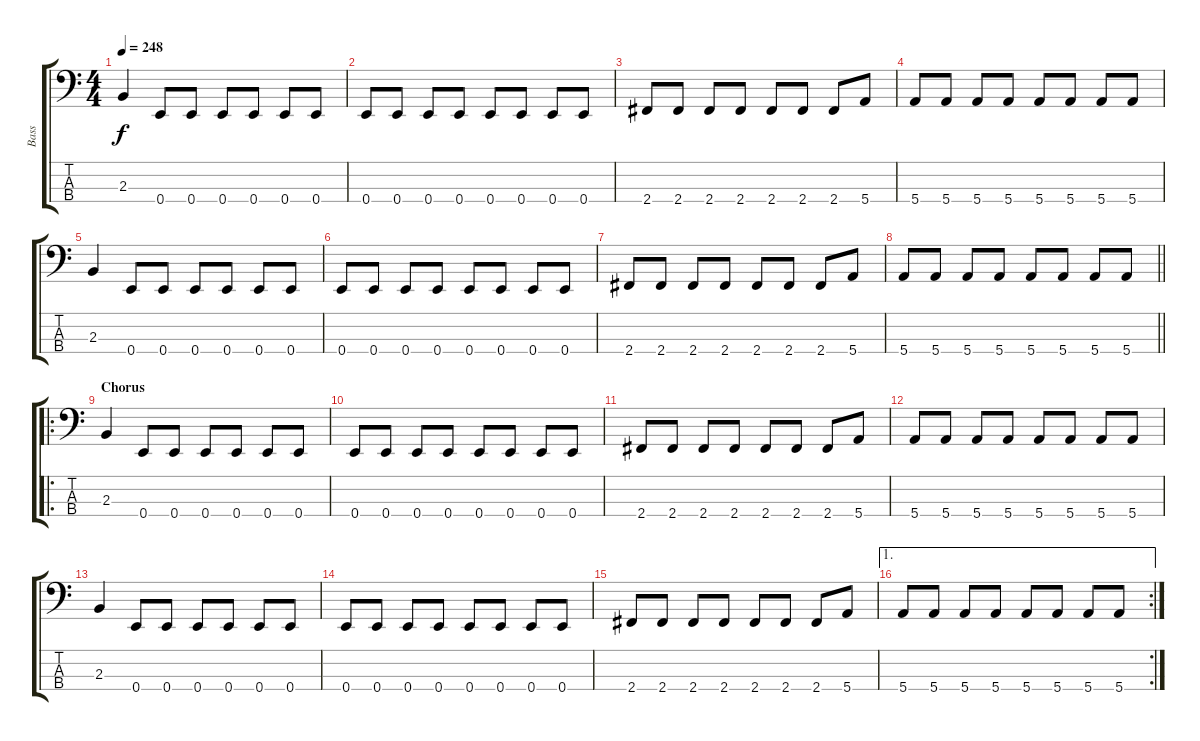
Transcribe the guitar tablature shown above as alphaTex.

\track ("Bass" "Bass") {instrument electricbasspick}
\staff {score tabs}
\tuning (G2 D2 A1 E1) {hide}
\ts (4 4)
\tempo 248
\clef f4
\ks c
2.3.4{dy f} 0.4.8 0.4.8 0.4.8 0.4.8 0.4.8 0.4.8 |
0.4.8 0.4.8 0.4.8 0.4.8 0.4.8 0.4.8 0.4.8 0.4.8 |
2.4.8 2.4.8 2.4.8 2.4.8 2.4.8 2.4.8 2.4.8 5.4.8 |
5.4.8 5.4.8 5.4.8 5.4.8 5.4.8 5.4.8 5.4.8 5.4.8 |
2.3.4 0.4.8 0.4.8 0.4.8 0.4.8 0.4.8 0.4.8 |
0.4.8 0.4.8 0.4.8 0.4.8 0.4.8 0.4.8 0.4.8 0.4.8 |
2.4.8 2.4.8 2.4.8 2.4.8 2.4.8 2.4.8 2.4.8 5.4.8 |
\barLineRight lightlight
5.4.8 5.4.8 5.4.8 5.4.8 5.4.8 5.4.8 5.4.8 5.4.8 |
\ro
\section ("" "Chorus")
2.3.4 0.4.8 0.4.8 0.4.8 0.4.8 0.4.8 0.4.8 |
0.4.8 0.4.8 0.4.8 0.4.8 0.4.8 0.4.8 0.4.8 0.4.8 |
2.4.8 2.4.8 2.4.8 2.4.8 2.4.8 2.4.8 2.4.8 5.4.8 |
5.4.8 5.4.8 5.4.8 5.4.8 5.4.8 5.4.8 5.4.8 5.4.8 |
2.3.4 0.4.8 0.4.8 0.4.8 0.4.8 0.4.8 0.4.8 |
0.4.8 0.4.8 0.4.8 0.4.8 0.4.8 0.4.8 0.4.8 0.4.8 |
2.4.8 2.4.8 2.4.8 2.4.8 2.4.8 2.4.8 2.4.8 5.4.8 |
\ae 1
\rc 2
5.4.8 5.4.8 5.4.8 5.4.8 5.4.8 5.4.8 5.4.8 5.4.8
